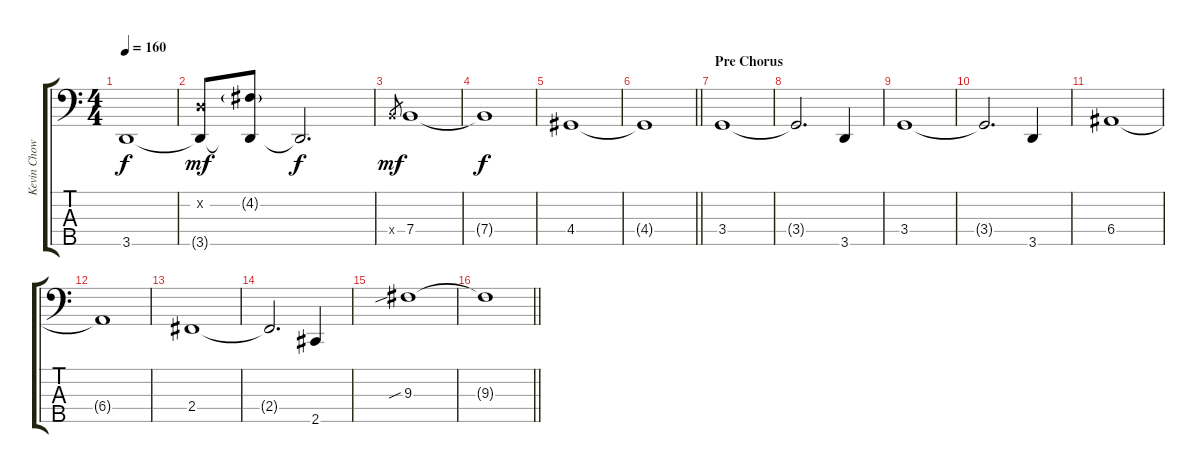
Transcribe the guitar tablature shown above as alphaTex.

\track ("Kevin Chown" "Kevin Chow") {instrument electricbassfinger}
\staff {score tabs}
\tuning (G2 D2 A1 E1 B0) {hide}
\ts (4 4)
\tempo 160
\clef f4
\ks c
3.5.1{dy f} |
(0.2{x} 3.5{t}).8{dy mf} (4.2{g} 3.5{t}).8 3.5{t}.2{d dy f} |
7.4{x}.8{gr dy mf} 7.4.1 |
7.4{t}.1{dy f} |
4.4.1 |
\barLineRight lightlight
4.4{t}.1 |
\section ("" "Pre Chorus")
3.4.1 |
3.4{t}.2{d} 3.5.4 |
3.4.1 |
3.4{t}.2{d} 3.5.4 |
6.4.1 |
6.4{t}.1 |
2.4.1 |
2.4{t}.2{d} 2.5.4 |
9.3{sib}.1 |
\barLineRight lightlight
9.3{t}.1
